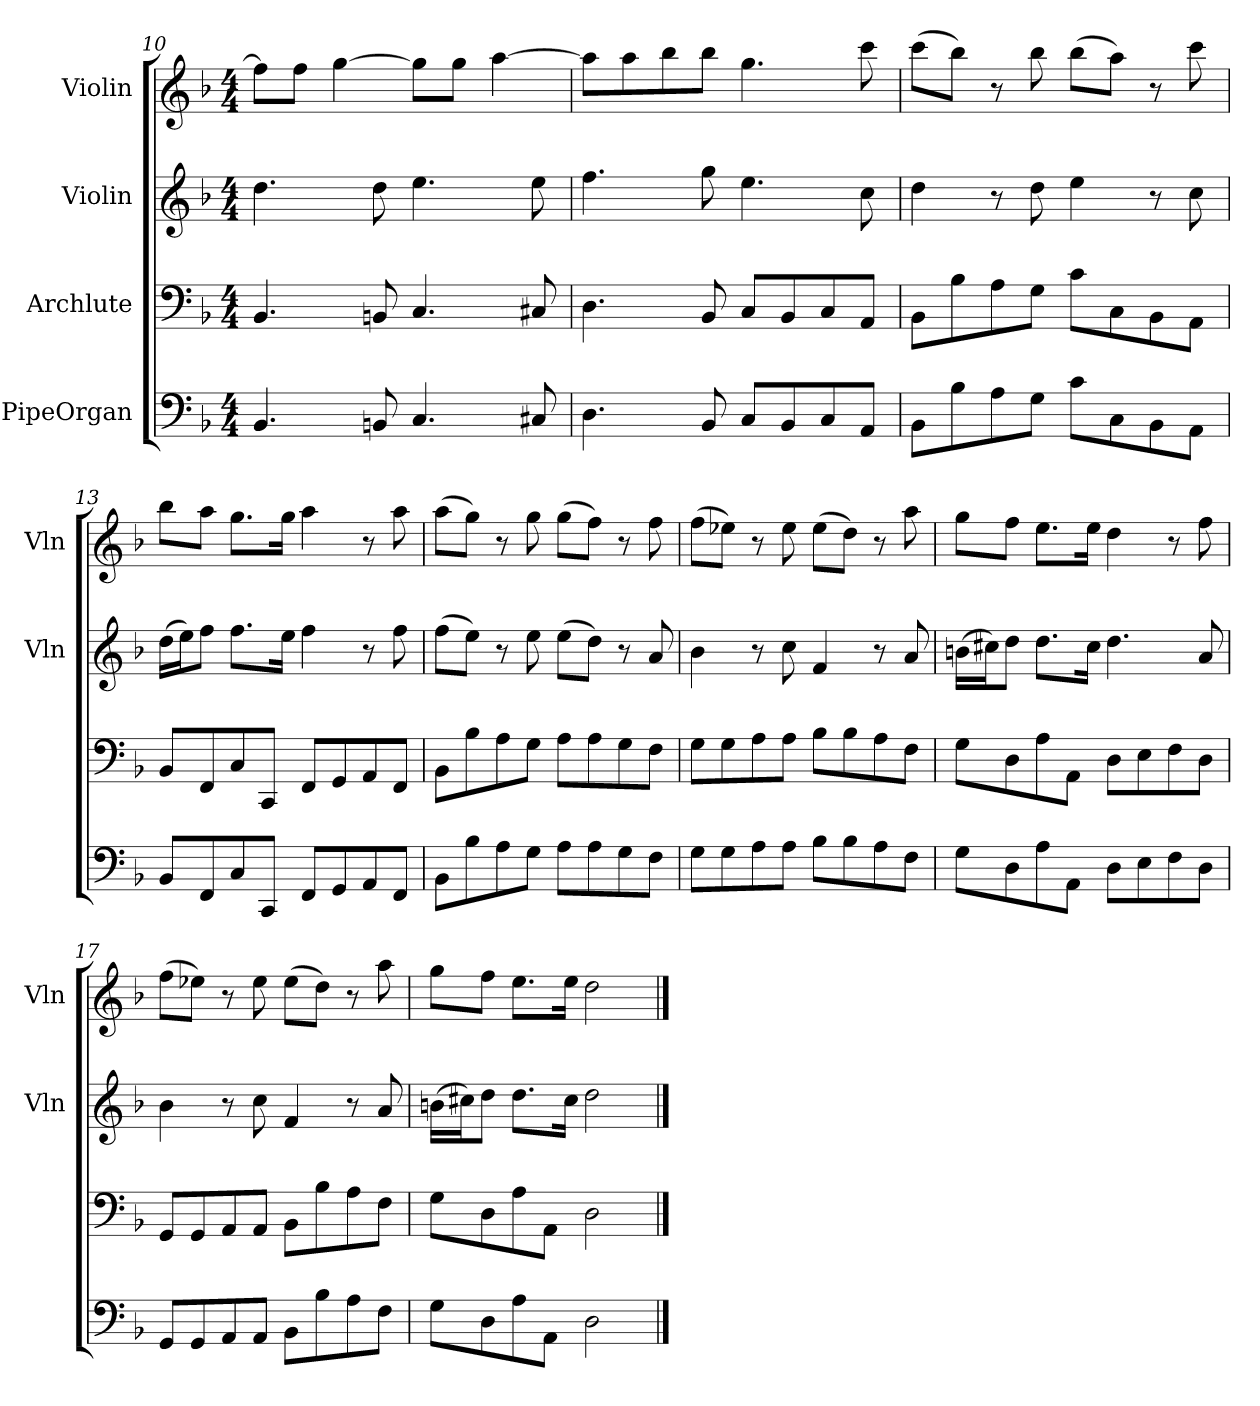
**kern	**kern	**kern	**kern
*part4	*part3	*part2	*part1
*staff4	*staff3	*staff2	*staff1
*I"PipeOrgan	*I"Archlute	*I"Violin	*I"Violin
*	*	*I'Vln	*I'Vln
*clefF4	*clefF4	*clefG2	*clefG2
*k[b-]	*k[b-]	*k[b-]	*k[b-]
*d:	*d:	*d:	*d:
*M4/4	*M4/4	*M4/4	*M4/4
=10	=10	=10	=10
4.BB-/	4.BB-/	4.dd\	8ff\L]
.	.	.	8ff\J
.	.	.	[4gg\
8BBn/	8BBn/	8dd\	.
4.C/	4.C/	4.ee\	8gg\L]
.	.	.	8gg\J
.	.	.	[4aa\
8C#X/	8C#X/	8ee\	.
=11	=11	=11	=11
4.D\	4.D\	4.ff\	8aa\L]
.	.	.	8aa\
.	.	.	8bb-\
8BB-/	8BB-/	8gg\	8bb-\J
8C/L	8C/L	4.ee\	4.gg\
8BB-/	8BB-/	.	.
8C/	8C/	.	.
8AA/J	8AA/J	8cc\	8ccc\
=12	=12	=12	=12
8BB-\L	8BB-\L	4dd\	(8ccc\L
8B-\	8B-\	.	8bb-\J)
8A\	8A\	8r	8r
8G\J	8G\J	8dd\	8bb-\
8c\L	8c\L	4ee\	(8bb-\L
8C\	8C\	.	8aa\J)
8BB-\	8BB-\	8r	8r
8AA\J	8AA\J	8cc\	8ccc\
=13	=13	=13	=13
8BB-/L	8BB-/L	(16dd\LL	8bb-\L
.	.	16ee\J)	.
8FF/	8FF/	8ff\J	8aa\J
8C/	8C/	8.ff\L	8.gg\L
8CC/J	8CC/J	.	.
.	.	16ee\Jk	16gg\Jk
8FF/L	8FF/L	4ff\	4aa\
8GG/	8GG/	.	.
8AA/	8AA/	8r	8r
8FF/J	8FF/J	8ff\	8aa\
=14	=14	=14	=14
8BB-\L	8BB-\L	(8ff\L	(8aa\L
8B-\	8B-\	8ee\J)	8gg\J)
8A\	8A\	8r	8r
8G\J	8G\J	8ee\	8gg\
8A\L	8A\L	(8ee\L	(8gg\L
8A\	8A\	8dd\J)	8ff\J)
8G\	8G\	8r	8r
8F\J	8F\J	8a/	8ff\
=15	=15	=15	=15
8G\L	8G\L	4b-\	(8ff\L
8G\	8G\	.	8ee-X\J)
8A\	8A\	8r	8r
8A\J	8A\J	8cc\	8ee-\
8B-\L	8B-\L	4f/	(8ee-\L
8B-\	8B-\	.	8dd\J)
8A\	8A\	8r	8r
8F\J	8F\J	8a/	8aa\
=16	=16	=16	=16
8G\L	8G\L	(16bn\LL	8gg\L
.	.	16cc#X\J)	.
8D\	8D\	8dd\J	8ff\J
8A\	8A\	8.dd\L	8.ee\L
8AA\J	8AA\J	.	.
.	.	16cc#\Jk	16ee\Jk
8D\L	8D\L	4.dd\	4dd\
8E\	8E\	.	.
8F\	8F\	.	8r
8D\J	8D\J	8a/	8ff\
=17	=17	=17	=17
8GG/L	8GG/L	4b-\	(8ff\L
8GG/	8GG/	.	8ee-X\J)
8AA/	8AA/	8r	8r
8AA/J	8AA/J	8cc\	8ee-\
8BB-\L	8BB-\L	4f/	(8ee-\L
8B-\	8B-\	.	8dd\J)
8A\	8A\	8r	8r
8F\J	8F\J	8a/	8aa\
=18	=18	=18	=18
8G\L	8G\L	(16bn\LL	8gg\L
.	.	16cc#X\J)	.
8D\	8D\	8dd\J	8ff\J
8A\	8A\	8.dd\L	8.ee\L
8AA\J	8AA\J	.	.
.	.	16cc#\Jk	16ee\Jk
2D\	2D\	2dd\	2dd\
==	==	==	==
*-	*-	*-	*-
